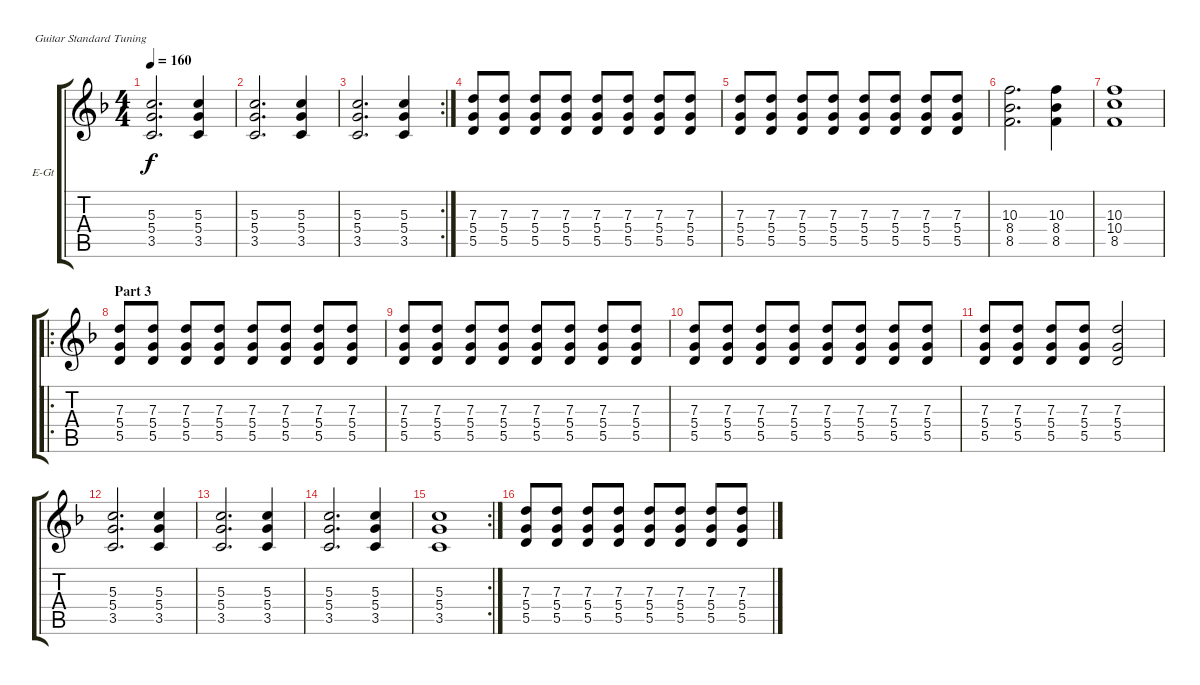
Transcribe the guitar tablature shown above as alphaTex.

\defaultSystemsLayout 4
\bracketExtendMode groupsimilarinstruments
\firstSystemTrackNameOrientation horizontal
\otherSystemsTrackNameOrientation horizontal
\track ("Electric Guitar" "E-Gt") {instrument distortionguitar}
\staff {score tabs}
\tuning (E4 B3 G3 D3 A2 E2)
\ts (4 4)
\tempo 160
\clef g2
\ks dminor
(3.5 5.4 5.3).2{d dy f} (3.5 5.4 5.3).4 |
(3.5 5.4 5.3).2{d} (3.5 5.4 5.3).4 |
\rc 2
(3.5 5.4 5.3).2{d} (3.5 5.4 5.3).4 |
(5.5 5.4 7.3).8 (5.5 5.4 7.3).8 (5.5 5.4 7.3).8 (5.5 5.4 7.3).8 (5.5 5.4 7.3).8 (5.5 5.4 7.3).8 (5.5 5.4 7.3).8 (5.5 5.4 7.3).8 |
(5.5 5.4 7.3).8 (5.5 5.4 7.3).8 (5.5 5.4 7.3).8 (5.5 5.4 7.3).8 (5.5 5.4 7.3).8 (5.5 5.4 7.3).8 (5.5 5.4 7.3).8 (5.5 5.4 7.3).8 |
(8.5 8.4 10.3).2{d} (8.5 8.4 10.3).4 |
(8.5 10.4 10.3).1 |
\ro
\section ("" "Part 3")
(5.5 5.4 7.3).8 (5.5 5.4 7.3).8 (5.5 5.4 7.3).8 (5.5 5.4 7.3).8 (5.5 5.4 7.3).8 (5.5 5.4 7.3).8 (5.5 5.4 7.3).8 (5.5 5.4 7.3).8 |
(5.5 5.4 7.3).8 (5.5 5.4 7.3).8 (5.5 5.4 7.3).8 (5.5 5.4 7.3).8 (5.5 5.4 7.3).8 (5.5 5.4 7.3).8 (5.5 5.4 7.3).8 (5.5 5.4 7.3).8 |
(5.5 5.4 7.3).8 (5.5 5.4 7.3).8 (5.5 5.4 7.3).8 (5.5 5.4 7.3).8 (5.5 5.4 7.3).8 (5.5 5.4 7.3).8 (5.5 5.4 7.3).8 (5.5 5.4 7.3).8 |
(5.5 5.4 7.3).8 (5.5 5.4 7.3).8 (5.5 5.4 7.3).8 (5.5 5.4 7.3).8 (5.5 5.4 7.3).2 |
(3.5 5.4 5.3).2{d} (3.5 5.4 5.3).4 |
(3.5 5.4 5.3).2{d} (3.5 5.4 5.3).4 |
(3.5 5.4 5.3).2{d} (3.5 5.4 5.3).4 |
\rc 2
(3.5 5.4 5.3).1 |
(5.5 5.4 7.3).8 (5.5 5.4 7.3).8 (5.5 5.4 7.3).8 (5.5 5.4 7.3).8 (5.5 5.4 7.3).8 (5.5 5.4 7.3).8 (5.5 5.4 7.3).8 (5.5 5.4 7.3).8
